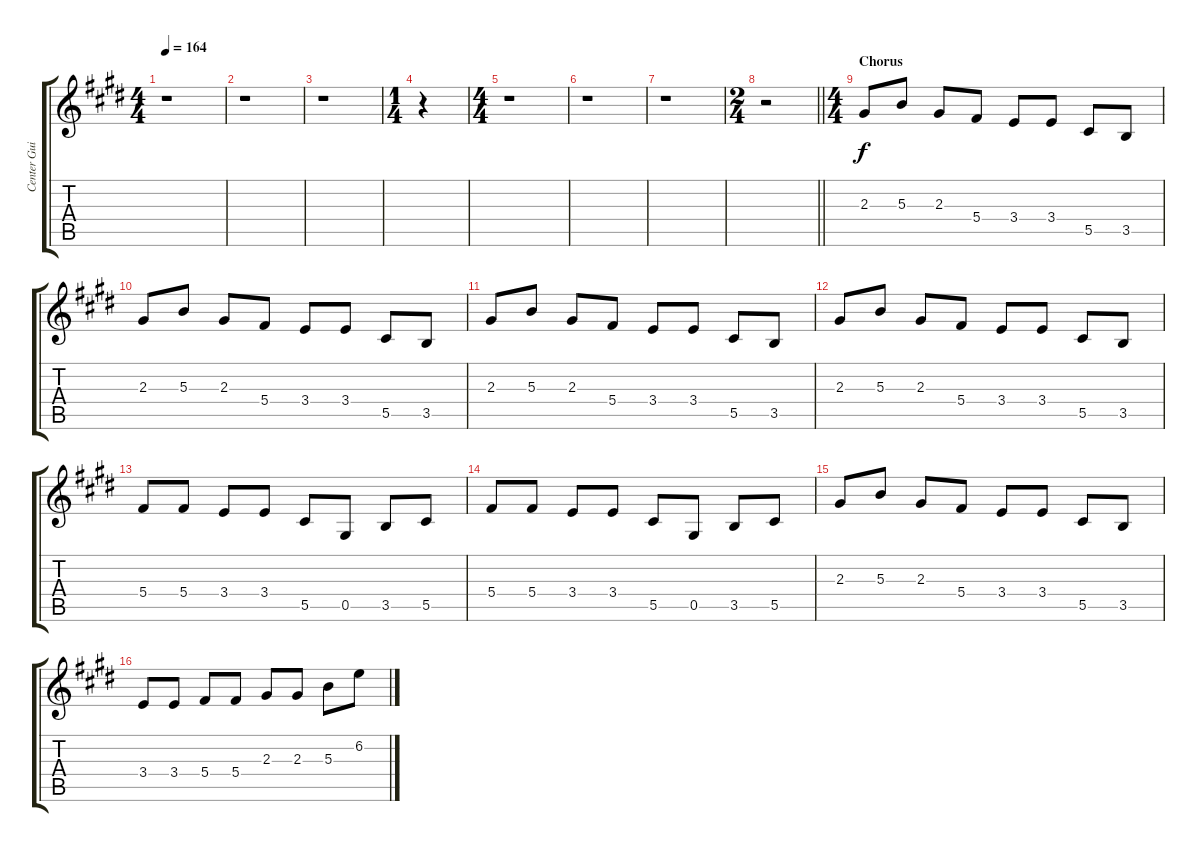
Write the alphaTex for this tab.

\track ("Center Guitar I" "Center Gui") {instrument distortionguitar}
\staff {score tabs}
\tuning (Eb4 Bb3 Gb3 Db3 Ab2 Db2) {hide}
\ts (4 4)
\tempo 164
\clef g2
\ks e
r.1{dy f} |
r.1 |
r.1 |
\ts (1 4)
r.4 |
\ts (4 4)
r.1 |
r.1 |
r.1 |
\ts (2 4)
\barLineRight lightlight
r.2 |
\ts (4 4)
\section ("" "Chorus")
2.3.8 5.3.8 2.3.8 5.4.8 3.4.8 3.4.8 5.5.8 3.5.8 |
2.3.8 5.3.8 2.3.8 5.4.8 3.4.8 3.4.8 5.5.8 3.5.8 |
2.3.8 5.3.8 2.3.8 5.4.8 3.4.8 3.4.8 5.5.8 3.5.8 |
2.3.8 5.3.8 2.3.8 5.4.8 3.4.8 3.4.8 5.5.8 3.5.8 |
5.4.8 5.4.8 3.4.8 3.4.8 5.5.8 0.5.8 3.5.8 5.5.8 |
5.4.8 5.4.8 3.4.8 3.4.8 5.5.8 0.5.8 3.5.8 5.5.8 |
2.3.8 5.3.8 2.3.8 5.4.8 3.4.8 3.4.8 5.5.8 3.5.8 |
3.4.8 3.4.8 5.4.8 5.4.8 2.3.8 2.3.8 5.3.8 6.2.8
